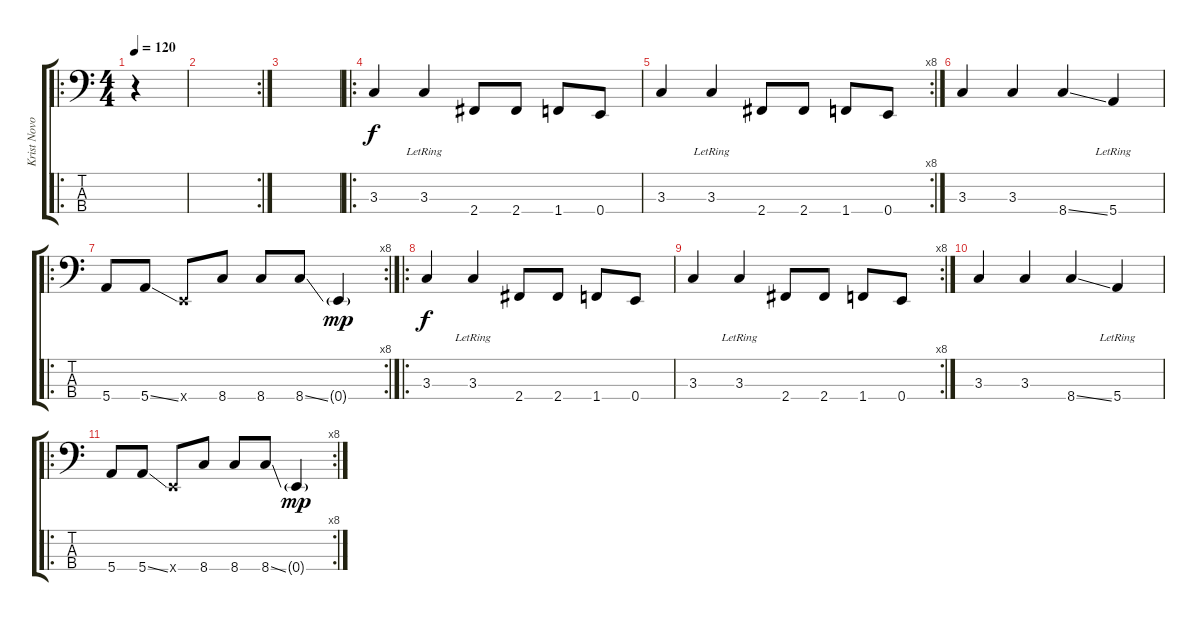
\track ("Krist Novoselic" "Krist Novo") {instrument electricbasspick}
\staff {score tabs}
\tuning (G2 D2 A1 E1) {hide}
\ro
\ts (4 4)
\tempo 120
\clef f4
\ks c
r.4{dy f instrument electricbasspick} |
\rc 2
|
|
\ro
3.3.4 3.3{lr}.4 2.4.8 2.4.8 1.4.8 0.4.8 |
\rc 8
3.3.4 3.3{lr}.4 2.4.8 2.4.8 1.4.8 0.4.8 |
3.3.4 3.3.4 8.4{ss}.4 5.4{lr}.4 |
\ro
\rc 8
5.4.8 5.4{ss}.8 0.4{x}.8 8.4.8 8.4.8 8.4{ss}.8 0.4{g}.4{dy mp} |
\ro
3.3.4{dy f} 3.3{lr}.4 2.4.8 2.4.8 1.4.8 0.4.8 |
\rc 8
3.3.4 3.3{lr}.4 2.4.8 2.4.8 1.4.8 0.4.8 |
3.3.4 3.3.4 8.4{ss}.4 5.4{lr}.4 |
\ro
\rc 8
5.4.8 5.4{ss}.8 0.4{x}.8 8.4.8 8.4.8 8.4{ss}.8 0.4{g}.4{dy mp}
